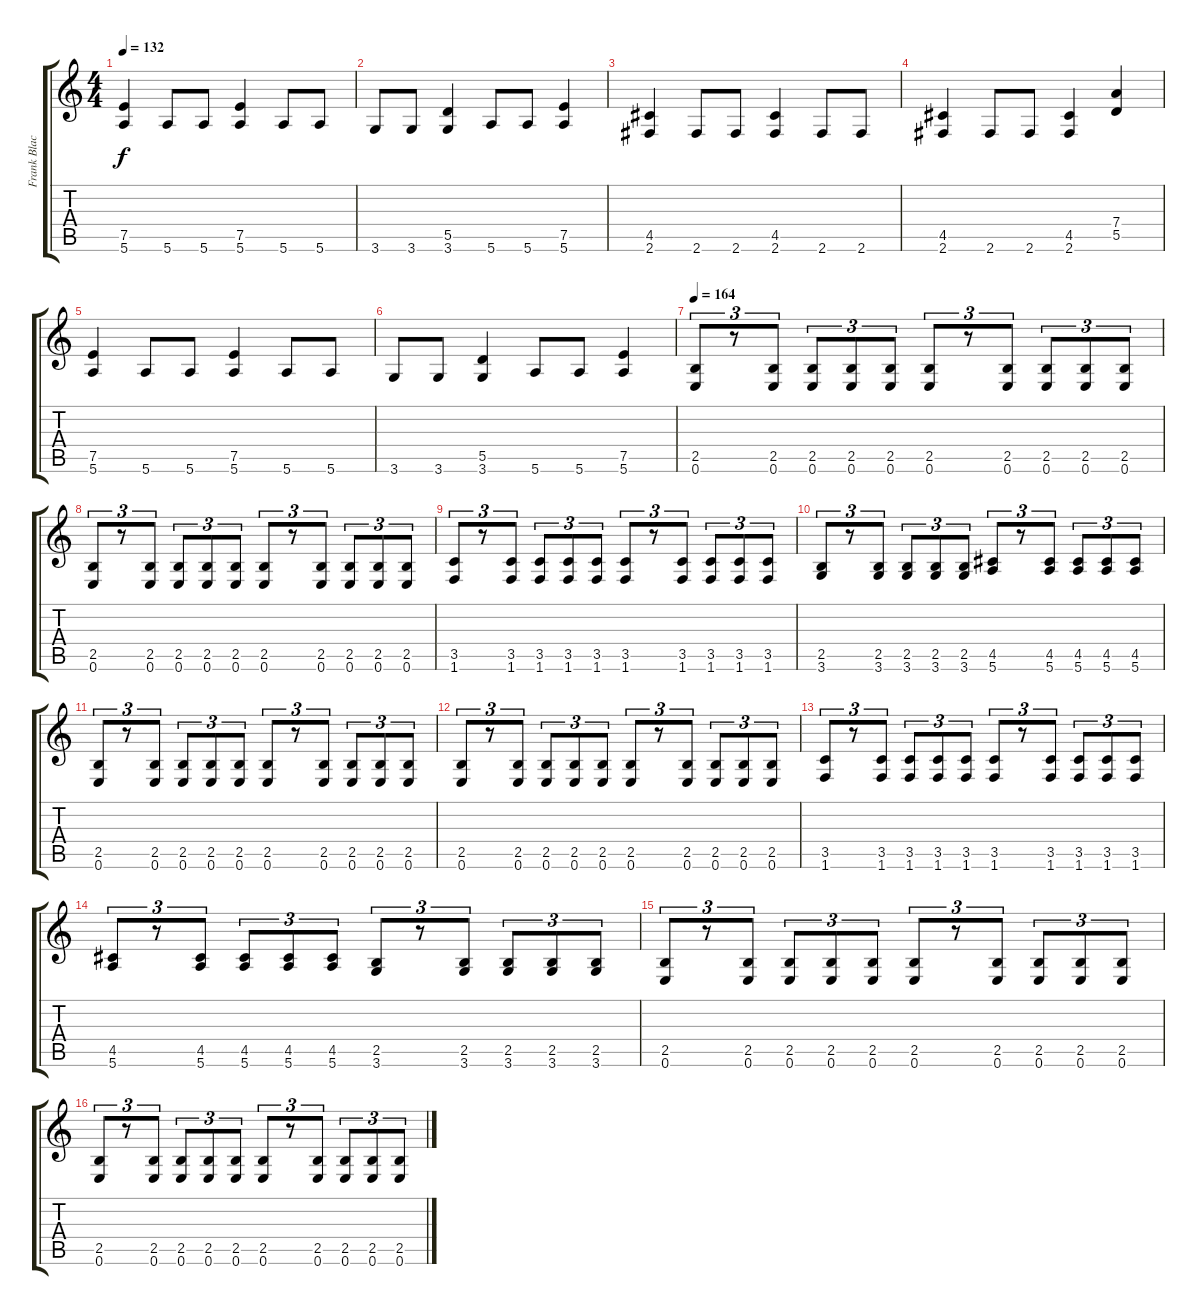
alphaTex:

\track ("Frank Blackfire" "Frank Blac") {instrument distortionguitar}
\staff {score tabs}
\tuning (E4 B3 G3 D3 A2 E2) {hide}
\ts (4 4)
\tempo 132
\clef g2
\ks c
(7.5 5.6).4{dy f} 5.6.8 5.6.8 (7.5 5.6).4 5.6.8 5.6.8 |
3.6.8 3.6.8 (5.5 3.6).4 5.6.8 5.6.8 (7.5 5.6).4 |
(4.5 2.6).4 2.6.8 2.6.8 (4.5 2.6).4 2.6.8 2.6.8 |
(4.5 2.6).4 2.6.8 2.6.8 (4.5 2.6).4 (7.4 5.5).4 |
(7.5 5.6).4 5.6.8 5.6.8 (7.5 5.6).4 5.6.8 5.6.8 |
3.6.8 3.6.8 (5.5 3.6).4 5.6.8 5.6.8 (7.5 5.6).4 |
\tempo 164
(2.5 0.6).8{tu (3 2)} r.8{tu (3 2)} (2.5 0.6).8{tu (3 2)} (2.5 0.6).8{tu (3 2)} (2.5 0.6).8{tu (3 2)} (2.5 0.6).8{tu (3 2)} (2.5 0.6).8{tu (3 2)} r.8{tu (3 2)} (2.5 0.6).8{tu (3 2)} (2.5 0.6).8{tu (3 2)} (2.5 0.6).8{tu (3 2)} (2.5 0.6).8{tu (3 2)} |
(2.5 0.6).8{tu (3 2)} r.8{tu (3 2)} (2.5 0.6).8{tu (3 2)} (2.5 0.6).8{tu (3 2)} (2.5 0.6).8{tu (3 2)} (2.5 0.6).8{tu (3 2)} (2.5 0.6).8{tu (3 2)} r.8{tu (3 2)} (2.5 0.6).8{tu (3 2)} (2.5 0.6).8{tu (3 2)} (2.5 0.6).8{tu (3 2)} (2.5 0.6).8{tu (3 2)} |
(3.5 1.6).8{tu (3 2)} r.8{tu (3 2)} (3.5 1.6).8{tu (3 2)} (3.5 1.6).8{tu (3 2)} (3.5 1.6).8{tu (3 2)} (3.5 1.6).8{tu (3 2)} (3.5 1.6).8{tu (3 2)} r.8{tu (3 2)} (3.5 1.6).8{tu (3 2)} (3.5 1.6).8{tu (3 2)} (3.5 1.6).8{tu (3 2)} (3.5 1.6).8{tu (3 2)} |
(2.5 3.6).8{tu (3 2)} r.8{tu (3 2)} (2.5 3.6).8{tu (3 2)} (2.5 3.6).8{tu (3 2)} (2.5 3.6).8{tu (3 2)} (2.5 3.6).8{tu (3 2)} (4.5 5.6).8{tu (3 2)} r.8{tu (3 2)} (4.5 5.6).8{tu (3 2)} (4.5 5.6).8{tu (3 2)} (4.5 5.6).8{tu (3 2)} (4.5 5.6).8{tu (3 2)} |
(2.5 0.6).8{tu (3 2)} r.8{tu (3 2)} (2.5 0.6).8{tu (3 2)} (2.5 0.6).8{tu (3 2)} (2.5 0.6).8{tu (3 2)} (2.5 0.6).8{tu (3 2)} (2.5 0.6).8{tu (3 2)} r.8{tu (3 2)} (2.5 0.6).8{tu (3 2)} (2.5 0.6).8{tu (3 2)} (2.5 0.6).8{tu (3 2)} (2.5 0.6).8{tu (3 2)} |
(2.5 0.6).8{tu (3 2)} r.8{tu (3 2)} (2.5 0.6).8{tu (3 2)} (2.5 0.6).8{tu (3 2)} (2.5 0.6).8{tu (3 2)} (2.5 0.6).8{tu (3 2)} (2.5 0.6).8{tu (3 2)} r.8{tu (3 2)} (2.5 0.6).8{tu (3 2)} (2.5 0.6).8{tu (3 2)} (2.5 0.6).8{tu (3 2)} (2.5 0.6).8{tu (3 2)} |
(3.5 1.6).8{tu (3 2)} r.8{tu (3 2)} (3.5 1.6).8{tu (3 2)} (3.5 1.6).8{tu (3 2)} (3.5 1.6).8{tu (3 2)} (3.5 1.6).8{tu (3 2)} (3.5 1.6).8{tu (3 2)} r.8{tu (3 2)} (3.5 1.6).8{tu (3 2)} (3.5 1.6).8{tu (3 2)} (3.5 1.6).8{tu (3 2)} (3.5 1.6).8{tu (3 2)} |
(4.5 5.6).8{tu (3 2)} r.8{tu (3 2)} (4.5 5.6).8{tu (3 2)} (4.5 5.6).8{tu (3 2)} (4.5 5.6).8{tu (3 2)} (4.5 5.6).8{tu (3 2)} (2.5 3.6).8{tu (3 2)} r.8{tu (3 2)} (2.5 3.6).8{tu (3 2)} (2.5 3.6).8{tu (3 2)} (2.5 3.6).8{tu (3 2)} (2.5 3.6).8{tu (3 2)} |
(2.5 0.6).8{tu (3 2)} r.8{tu (3 2)} (2.5 0.6).8{tu (3 2)} (2.5 0.6).8{tu (3 2)} (2.5 0.6).8{tu (3 2)} (2.5 0.6).8{tu (3 2)} (2.5 0.6).8{tu (3 2)} r.8{tu (3 2)} (2.5 0.6).8{tu (3 2)} (2.5 0.6).8{tu (3 2)} (2.5 0.6).8{tu (3 2)} (2.5 0.6).8{tu (3 2)} |
(2.5 0.6).8{tu (3 2)} r.8{tu (3 2)} (2.5 0.6).8{tu (3 2)} (2.5 0.6).8{tu (3 2)} (2.5 0.6).8{tu (3 2)} (2.5 0.6).8{tu (3 2)} (2.5 0.6).8{tu (3 2)} r.8{tu (3 2)} (2.5 0.6).8{tu (3 2)} (2.5 0.6).8{tu (3 2)} (2.5 0.6).8{tu (3 2)} (2.5 0.6).8{tu (3 2)}
